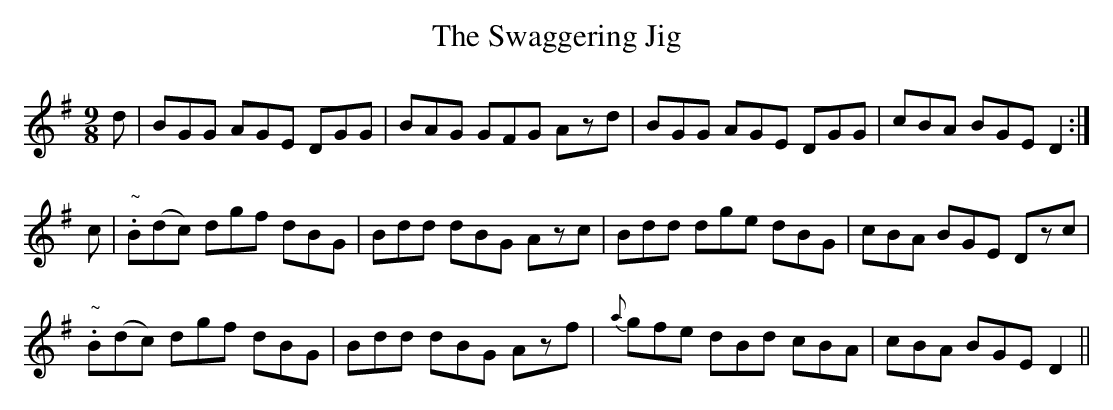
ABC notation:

X:1
T: Swaggering Jig, The
M: 9/8
L: 1/8
K: G
d | BGG AGE DGG | BAG GFG Azd | BGG AGE DGG | cBA BGE D2 :|
c | "~".B(dc) dgf dBG | Bdd dBG Azc | Bdd dge dBG | cBA BGE Dzc|
"~".B(dc) dgf dBG | Bdd dBG Azf | {a}gfe dBd cBA |cBA BGE D2 ||
